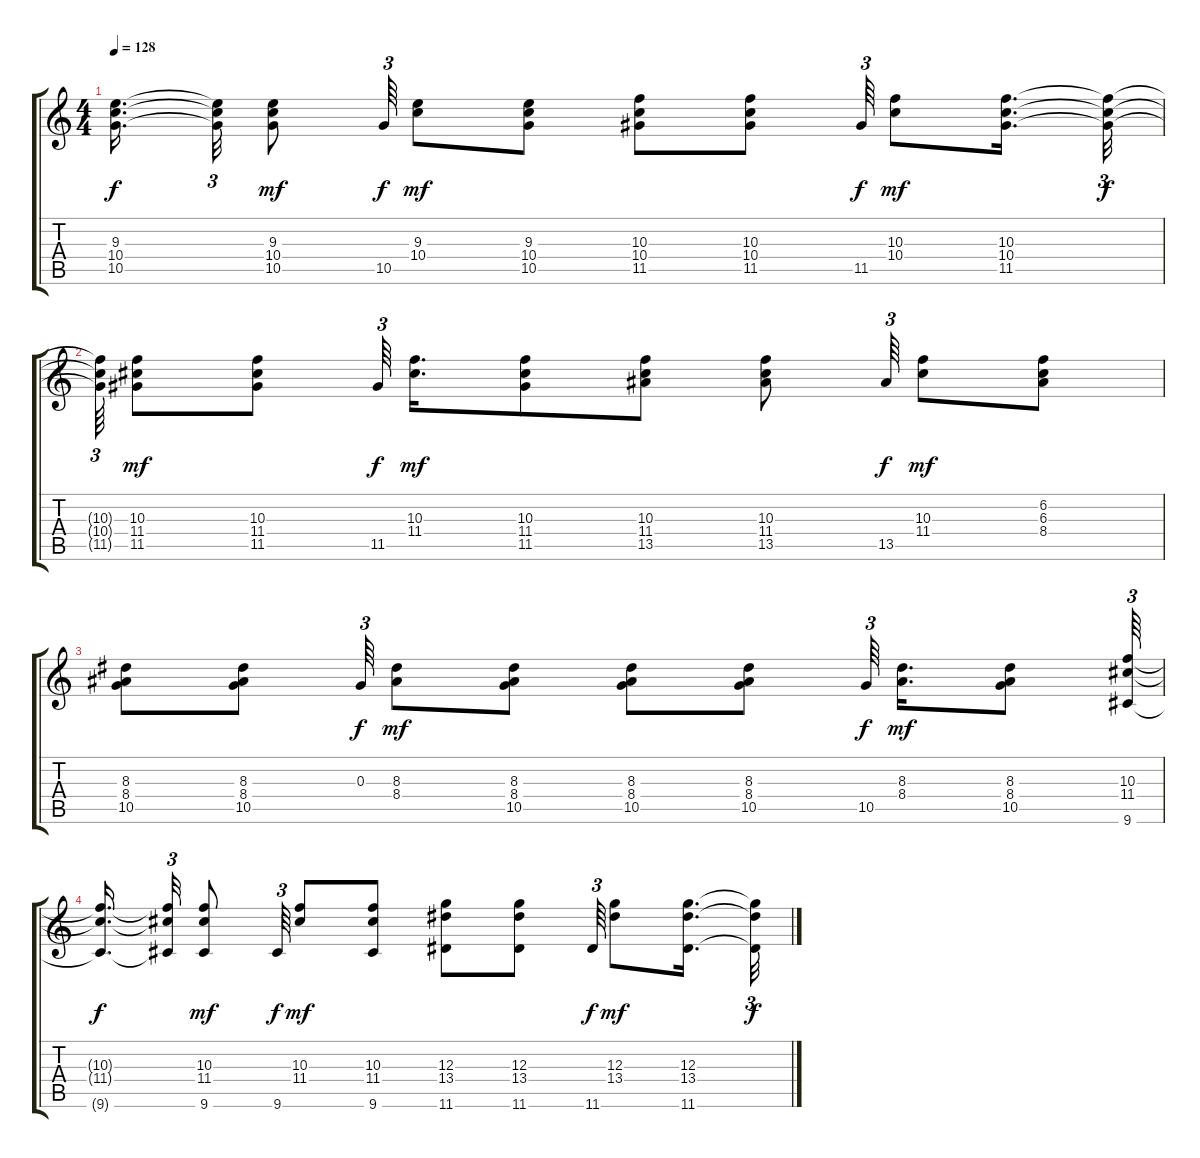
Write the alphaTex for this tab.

\track "" {instrument acousticguitarsteel}
\staff {score tabs}
\tuning (E4 B3 G3 D3 A2 E2) {hide}
\ts (4 4)
\tempo 128
\clef g2
\ks c
(9.3{t} 10.4{t} 10.5{t}).16{d dy f beam splitsecondary} (9.3{t} 10.4{t} 10.5{t}).32{tu (3 2)} (9.3 10.4 10.5).8{dy mf} 10.5.64{tu (3 2) dy f} (9.3 10.4).8{dy mf} (9.3 10.4 10.5).8 (10.3 10.4 11.5).8 (10.3 10.4 11.5).8 11.5.64{tu (3 2) dy f} (10.3 10.4).8{dy mf} (10.3 10.4 11.5).16{d} (10.3{t} 10.4{t} 11.5{t}).32{tu (3 2) dy f} |
(10.3{t} 10.4{t} 11.5{t}).64{tu (3 2)} (10.3 11.4 11.5).8{dy mf} (10.3 11.4 11.5).8 11.5.64{tu (3 2) dy f beam splitsecondary} (10.3 11.4).16{d dy mf} (10.3 11.4 11.5).8 (10.3 11.4 13.5).8 (10.3 11.4 13.5).8 13.5.64{tu (3 2) dy f} (10.3 11.4).8{dy mf} (6.2 6.3 8.4).8 |
(8.3 8.4 10.5).8 (8.3 8.4 10.5).8 0.3.64{tu (3 2) dy f} (8.3 8.4).8{dy mf} (8.3 8.4 10.5).8 (8.3 8.4 10.5).8 (8.3 8.4 10.5).8 10.5.64{tu (3 2) dy f beam splitsecondary} (8.3 8.4).16{d dy mf} (8.3 8.4 10.5).8 (10.3 11.4 9.6).64{tu (3 2)} |
(10.3{t} 11.4{t} 9.6{t}).16{d dy f beam splitsecondary} (10.3{t} 11.4{t} 9.6{t}).32{tu (3 2)} (10.3 11.4 9.6).8{dy mf} 9.6.64{tu (3 2) dy f} (10.3 11.4).8{dy mf} (10.3 11.4 9.6).8 (12.3 13.4 11.6).8 (12.3 13.4 11.6).8 11.6.64{tu (3 2) dy f} (12.3 13.4).8{dy mf} (12.3 13.4 11.6).16{d} (12.3{t} 13.4{t} 11.6{t}).32{tu (3 2) dy f}
